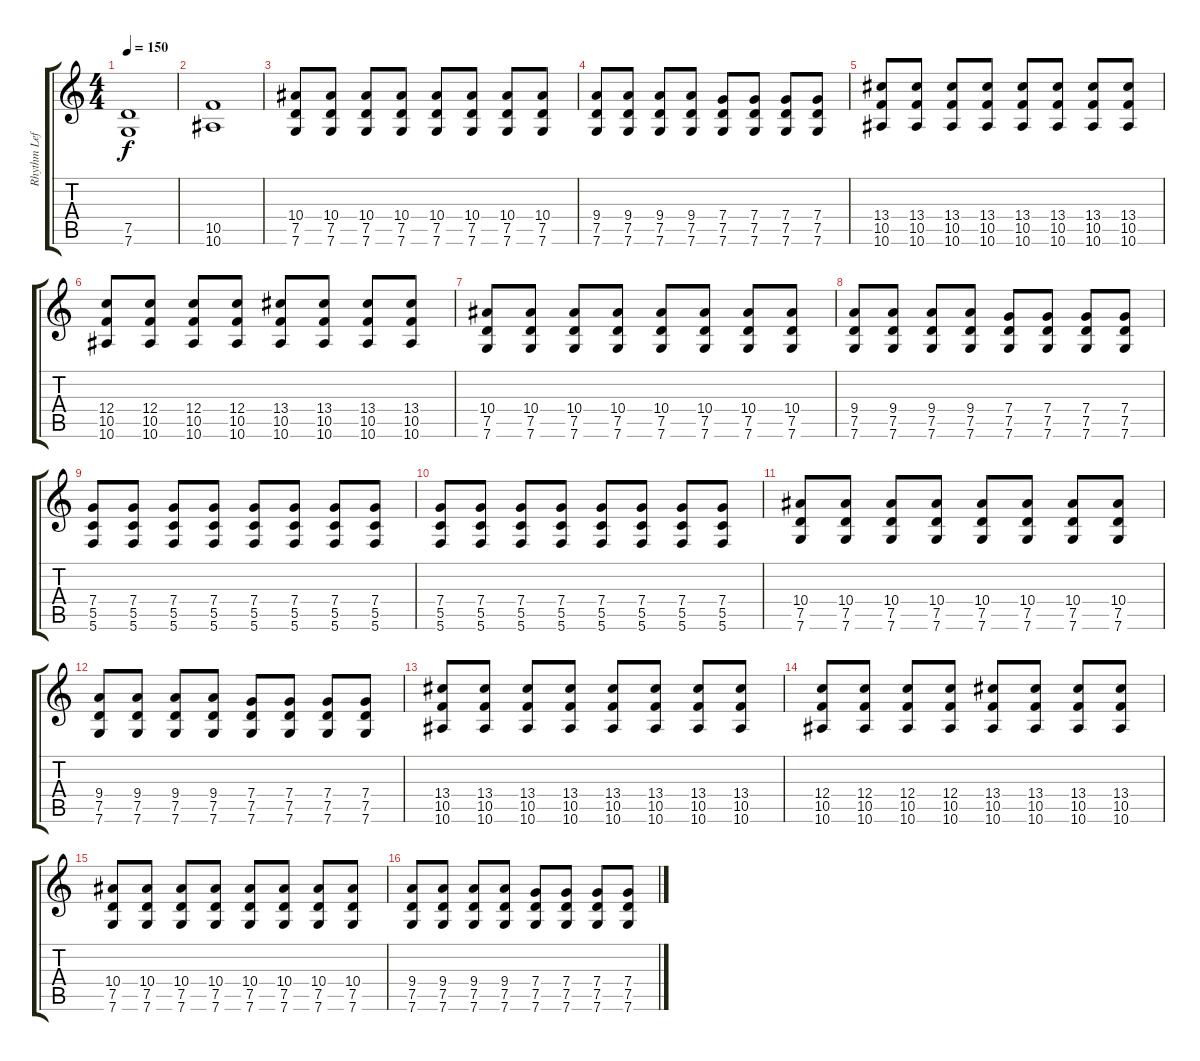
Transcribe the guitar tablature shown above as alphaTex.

\track ("Rhythm Left" "Rhythm Lef") {instrument distortionguitar}
\staff {score tabs}
\tuning (D4 A3 F3 C3 G2 C2) {hide}
\ts (4 4)
\tempo 150
\clef g2
\ks c
(7.5 7.6).1{dy f} |
(10.5 10.6).1 |
(10.4 7.5 7.6).8 (10.4 7.5 7.6).8 (10.4 7.5 7.6).8 (10.4 7.5 7.6).8 (10.4 7.5 7.6).8 (10.4 7.5 7.6).8 (10.4 7.5 7.6).8 (10.4 7.5 7.6).8 |
(9.4 7.5 7.6).8 (9.4 7.5 7.6).8 (9.4 7.5 7.6).8 (9.4 7.5 7.6).8 (7.4 7.5 7.6).8 (7.4 7.5 7.6).8 (7.4 7.5 7.6).8 (7.4 7.5 7.6).8 |
(13.4 10.5 10.6).8 (13.4 10.5 10.6).8 (13.4 10.5 10.6).8 (13.4 10.5 10.6).8 (13.4 10.5 10.6).8 (13.4 10.5 10.6).8 (13.4 10.5 10.6).8 (13.4 10.5 10.6).8 |
(12.4 10.5 10.6).8 (12.4 10.5 10.6).8 (12.4 10.5 10.6).8 (12.4 10.5 10.6).8 (13.4 10.5 10.6).8 (13.4 10.5 10.6).8 (13.4 10.5 10.6).8 (13.4 10.5 10.6).8 |
(10.4 7.5 7.6).8 (10.4 7.5 7.6).8 (10.4 7.5 7.6).8 (10.4 7.5 7.6).8 (10.4 7.5 7.6).8 (10.4 7.5 7.6).8 (10.4 7.5 7.6).8 (10.4 7.5 7.6).8 |
(9.4 7.5 7.6).8 (9.4 7.5 7.6).8 (9.4 7.5 7.6).8 (9.4 7.5 7.6).8 (7.4 7.5 7.6).8 (7.4 7.5 7.6).8 (7.4 7.5 7.6).8 (7.4 7.5 7.6).8 |
(7.4 5.5 5.6).8 (7.4 5.5 5.6).8 (7.4 5.5 5.6).8 (7.4 5.5 5.6).8 (7.4 5.5 5.6).8 (7.4 5.5 5.6).8 (7.4 5.5 5.6).8 (7.4 5.5 5.6).8 |
(7.4 5.5 5.6).8 (7.4 5.5 5.6).8 (7.4 5.5 5.6).8 (7.4 5.5 5.6).8 (7.4 5.5 5.6).8 (7.4 5.5 5.6).8 (7.4 5.5 5.6).8 (7.4 5.5 5.6).8 |
(10.4 7.5 7.6).8 (10.4 7.5 7.6).8 (10.4 7.5 7.6).8 (10.4 7.5 7.6).8 (10.4 7.5 7.6).8 (10.4 7.5 7.6).8 (10.4 7.5 7.6).8 (10.4 7.5 7.6).8 |
(9.4 7.5 7.6).8 (9.4 7.5 7.6).8 (9.4 7.5 7.6).8 (9.4 7.5 7.6).8 (7.4 7.5 7.6).8 (7.4 7.5 7.6).8 (7.4 7.5 7.6).8 (7.4 7.5 7.6).8 |
(13.4 10.5 10.6).8 (13.4 10.5 10.6).8 (13.4 10.5 10.6).8 (13.4 10.5 10.6).8 (13.4 10.5 10.6).8 (13.4 10.5 10.6).8 (13.4 10.5 10.6).8 (13.4 10.5 10.6).8 |
(12.4 10.5 10.6).8 (12.4 10.5 10.6).8 (12.4 10.5 10.6).8 (12.4 10.5 10.6).8 (13.4 10.5 10.6).8 (13.4 10.5 10.6).8 (13.4 10.5 10.6).8 (13.4 10.5 10.6).8 |
(10.4 7.5 7.6).8 (10.4 7.5 7.6).8 (10.4 7.5 7.6).8 (10.4 7.5 7.6).8 (10.4 7.5 7.6).8 (10.4 7.5 7.6).8 (10.4 7.5 7.6).8 (10.4 7.5 7.6).8 |
(9.4 7.5 7.6).8 (9.4 7.5 7.6).8 (9.4 7.5 7.6).8 (9.4 7.5 7.6).8 (7.4 7.5 7.6).8 (7.4 7.5 7.6).8 (7.4 7.5 7.6).8 (7.4 7.5 7.6).8
